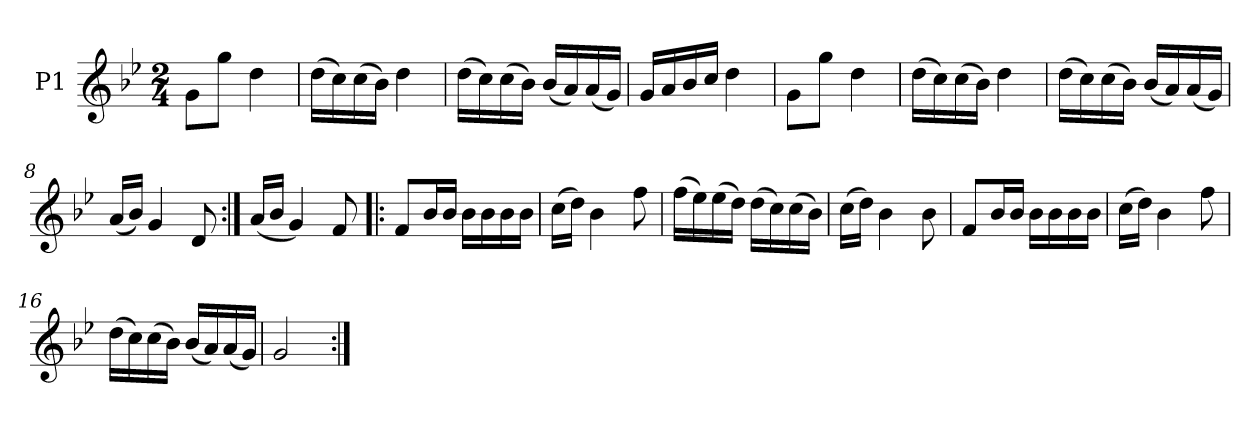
**kern
*part1
*staff1
*I"P1
*clefG2
*k[b-e-]
*g:
*M2/4
=1
8gL
8ggJ
4dd
=2
(16ddLL
16cc)
(16cc
16b-JJ)
4dd
=3
(16ddLL
16cc)
(16cc
16b-JJ)
(16b-LL
16a)
(16a
16gJJ)
=4
16gLL
16a
16b-
16ccJJ
4dd
=5
8gL
8ggJ
4dd
=6
(16ddLL
16cc)
(16cc
16b-JJ)
4dd
=7
(16ddLL
16cc)
(16cc
16b-JJ)
(16b-LL
16a)
(16a
16gJJ)
=8
(16aLL
16b-JJ)
4g
8d
=9:|!
(16aLL
16b-JJ
4g)
8f
=10!|:
8fL
16b-L
16b-JJ
16b-LL
16b-
16b-
16b-JJ
=11
(16ccLL
16ddJJ)
4b-
8ff
=12
(16ffLL
16ee-)
(16ee-
16ddJJ)
(16ddLL
16cc)
(16cc
16b-JJ)
=13
(16ccLL
16ddJJ)
4b-
8b-
=14
8fL
16b-L
16b-JJ
16b-LL
16b-
16b-
16b-JJ
=15
(16ccLL
16ddJJ)
4b-
8ff
=16
(16ddLL
16cc)
(16cc
16b-JJ)
(16b-LL
16a)
(16a
16gJJ)
=17
2g
=:|!
*-
